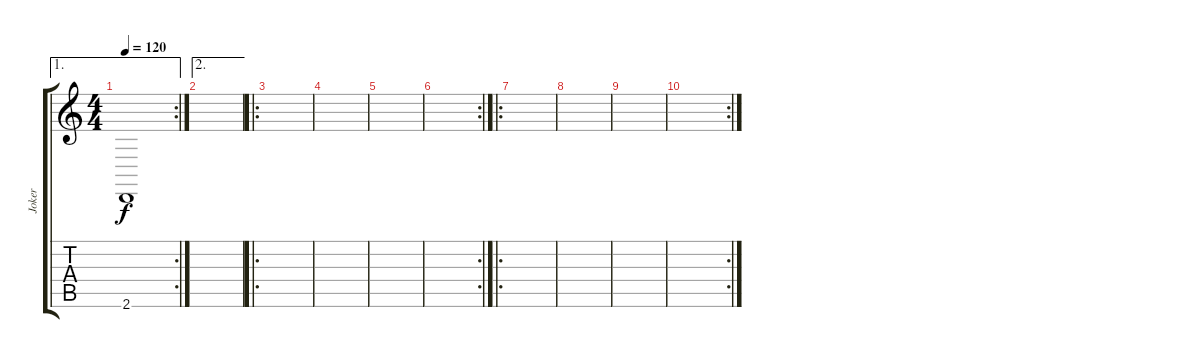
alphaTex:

\track ("Joker" "Joker") {instrument stringensemble2}
\staff {score tabs}
\tuning (D4 A3 F3 C3 G2 C2) {hide}
\ae 1
\rc 2
\ts (4 4)
\tempo 120
\clef g2
\ks c
2.6.1{dy f} |
\ae 2
|
\ro
|
|
|
\rc 2
|
\ro
|
|
|
\rc 2
